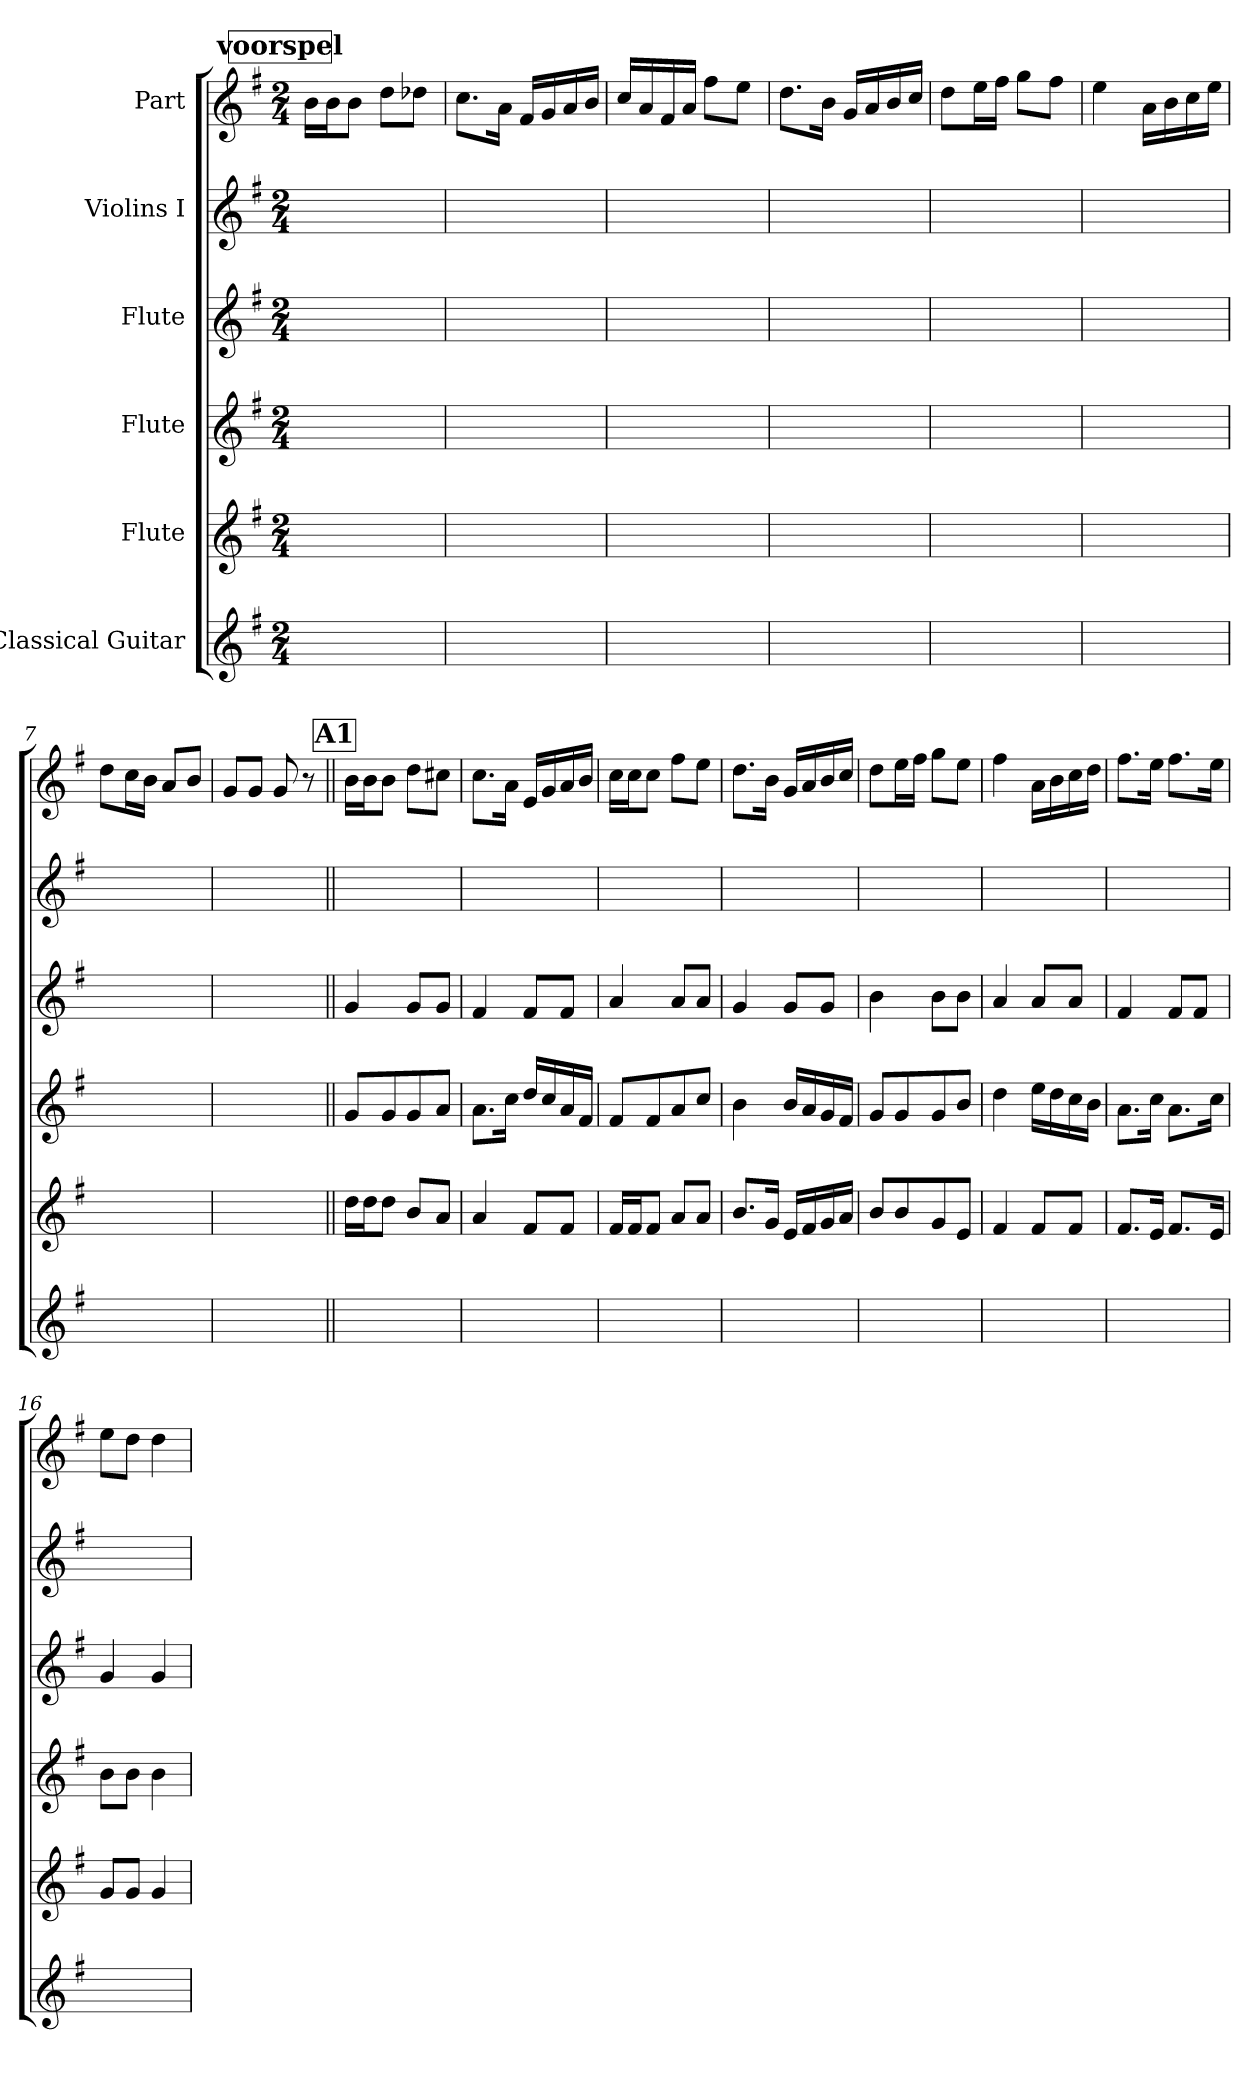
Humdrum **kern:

**kern	**kern	**kern	**kern	**kern	**kern
*part6	*part5	*part4	*part3	*part2	*part1
*staff6	*staff5	*staff4	*staff3	*staff2	*staff1
*I"Classical Guitar	*I"Flute	*I"Flute	*I"Flute	*I"Violins I	*I"Part
*clefG2	*clefG2	*clefG2	*clefG2	*clefG2	*clefG2
*ITrd7c12	*	*	*	*	*
*k[f#]	*k[f#]	*k[f#]	*k[f#]	*k[f#]	*k[f#]
*G:	*G:	*G:	*G:	*G:	*G:
*M2/4	*M2/4	*M2/4	*M2/4	*M2/4	*M2/4
*MM90	*MM90	*MM90	*MM90	*MM90	*MM90
!!LO:REH:place=s1:t=voorspel
=1	=1	=1	=1	=1	=1
!LO:N:vis=1	!LO:N:vis=1	!LO:N:vis=1	!LO:N:vis=1	!LO:N:vis=1	!
2ryy	2ryy	2ryy	2ryy	2ryy	16bLL
.	.	.	.	.	16bJ
.	.	.	.	.	8bJ
.	.	.	.	.	8ddL
.	.	.	.	.	8dd-XJ
=2	=2	=2	=2	=2	=2
!LO:N:vis=1	!LO:N:vis=1	!LO:N:vis=1	!LO:N:vis=1	!LO:N:vis=1	!
2ryy	2ryy	2ryy	2ryy	2ryy	8.ccL
.	.	.	.	.	16aJk
.	.	.	.	.	16f#LL
.	.	.	.	.	16g
.	.	.	.	.	16a
.	.	.	.	.	16bJJ
=3	=3	=3	=3	=3	=3
!LO:N:vis=1	!LO:N:vis=1	!LO:N:vis=1	!LO:N:vis=1	!LO:N:vis=1	!
2ryy	2ryy	2ryy	2ryy	2ryy	16ccLL
.	.	.	.	.	16a
.	.	.	.	.	16f#
.	.	.	.	.	16aJJ
.	.	.	.	.	8ff#L
.	.	.	.	.	8eeJ
=4	=4	=4	=4	=4	=4
!LO:N:vis=1	!LO:N:vis=1	!LO:N:vis=1	!LO:N:vis=1	!LO:N:vis=1	!
2ryy	2ryy	2ryy	2ryy	2ryy	8.ddL
.	.	.	.	.	16bJk
.	.	.	.	.	16gLL
.	.	.	.	.	16a
.	.	.	.	.	16b
.	.	.	.	.	16ccJJ
=5	=5	=5	=5	=5	=5
!LO:N:vis=1	!LO:N:vis=1	!LO:N:vis=1	!LO:N:vis=1	!LO:N:vis=1	!
2ryy	2ryy	2ryy	2ryy	2ryy	8ddL
.	.	.	.	.	16eeL
.	.	.	.	.	16ff#JJ
.	.	.	.	.	8ggL
.	.	.	.	.	8ff#J
=6	=6	=6	=6	=6	=6
!LO:N:vis=1	!LO:N:vis=1	!LO:N:vis=1	!LO:N:vis=1	!LO:N:vis=1	!
2ryy	2ryy	2ryy	2ryy	2ryy	4ee
.	.	.	.	.	16aLL
.	.	.	.	.	16b
.	.	.	.	.	16cc
.	.	.	.	.	16eeJJ
=7	=7	=7	=7	=7	=7
!LO:N:vis=1	!LO:N:vis=1	!LO:N:vis=1	!LO:N:vis=1	!LO:N:vis=1	!
2ryy	2ryy	2ryy	2ryy	2ryy	8ddL
.	.	.	.	.	16ccL
.	.	.	.	.	16bJJ
.	.	.	.	.	8aL
.	.	.	.	.	8bJ
=8	=8	=8	=8	=8	=8
!LO:N:vis=1	!LO:N:vis=1	!LO:N:vis=1	!LO:N:vis=1	!LO:N:vis=1	!
2ryy	2ryy	2ryy	2ryy	2ryy	8gL
.	.	.	.	.	8gJ
.	.	.	.	.	8g
.	.	.	.	.	8r
!!LO:REH:place=s1:t=A1
=9||	=9||	=9||	=9||	=9||	=9||
!LO:N:vis=1	!	!	!	!LO:N:vis=1	!
2ryy	16ddLL	8gL	4g	2ryy	16bLL
.	16ddJ	.	.	.	16bJ
.	8ddJ	8g	.	.	8bJ
.	8bL	8g	8gL	.	8ddL
.	8aJ	8aJ	8gJ	.	8cc#XJ
=10	=10	=10	=10	=10	=10
!LO:N:vis=1	!	!	!	!LO:N:vis=1	!
2ryy	4a	8.aL	4f#	2ryy	8.ccL
.	.	16ccJk	.	.	16aJk
.	8f#L	16ddLL	8f#L	.	16eLL
.	.	16cc	.	.	16g
.	8f#J	16a	8f#J	.	16a
.	.	16f#JJ	.	.	16bJJ
=11	=11	=11	=11	=11	=11
!LO:N:vis=1	!	!	!	!LO:N:vis=1	!
2ryy	16f#LL	8f#L	4a	2ryy	16ccLL
.	16f#J	.	.	.	16ccJ
.	8f#J	8f#	.	.	8ccJ
.	8aL	8a	8aL	.	8ff#L
.	8aJ	8ccJ	8aJ	.	8eeJ
=12	=12	=12	=12	=12	=12
!LO:N:vis=1	!	!	!	!LO:N:vis=1	!
2ryy	8.bL	4b	4g	2ryy	8.ddL
.	16gJk	.	.	.	16bJk
.	16eLL	16bLL	8gL	.	16gLL
.	16f#	16a	.	.	16a
.	16g	16g	8gJ	.	16b
.	16aJJ	16f#JJ	.	.	16ccJJ
=13	=13	=13	=13	=13	=13
!LO:N:vis=1	!	!	!	!LO:N:vis=1	!
2ryy	8bL	8gL	4b	2ryy	8ddL
.	8b	8g	.	.	16eeL
.	.	.	.	.	16ff#JJ
.	8g	8g	8bL	.	8ggL
.	8eJ	8bJ	8bJ	.	8eeJ
=14	=14	=14	=14	=14	=14
!LO:N:vis=1	!	!	!	!LO:N:vis=1	!
2ryy	4f#	4dd	4a	2ryy	4ff#
.	8f#L	16eeLL	8aL	.	16aLL
.	.	16dd	.	.	16b
.	8f#J	16cc	8aJ	.	16cc
.	.	16bJJ	.	.	16ddJJ
=15	=15	=15	=15	=15	=15
!LO:N:vis=1	!	!	!	!LO:N:vis=1	!
2ryy	8.f#L	8.aL	4f#	2ryy	8.ff#L
.	16eJk	16ccJk	.	.	16eeJk
.	8.f#L	8.aL	8f#L	.	8.ff#L
.	.	.	8f#J	.	.
.	16eJk	16ccJk	.	.	16eeJk
=16	=16	=16	=16	=16	=16
!LO:N:vis=1	!	!	!	!LO:N:vis=1	!
2ryy	8gL	8bL	4g	2ryy	8eeL
.	8gJ	8bJ	.	.	8ddJ
.	4g	4b	4g	.	4dd
=	=	=	=	=	=
*-	*-	*-	*-	*-	*-
